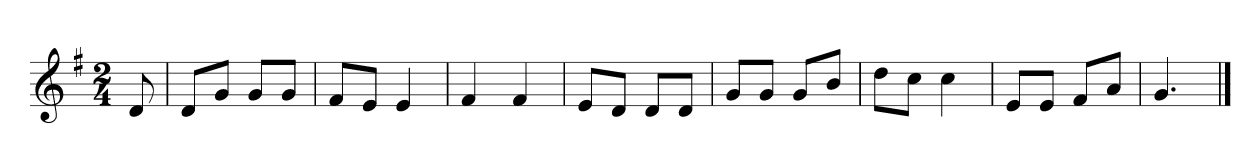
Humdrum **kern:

**kern
*part1
*staff1
*k[f#]
*M2/4
*MM120
=
8d
=1
8dL
8gJ
8gL
8gJ
=2
8f#L
8eJ
4e
=3
4f#
4f#
=4
8eL
8dJ
8dL
8dJ
=5
8gL
8gJ
8gL
8bJ
=6
8ddL
8ccJ
4cc
=7
8eL
8eJ
8f#L
8aJ
=8
4.g
==
*-
